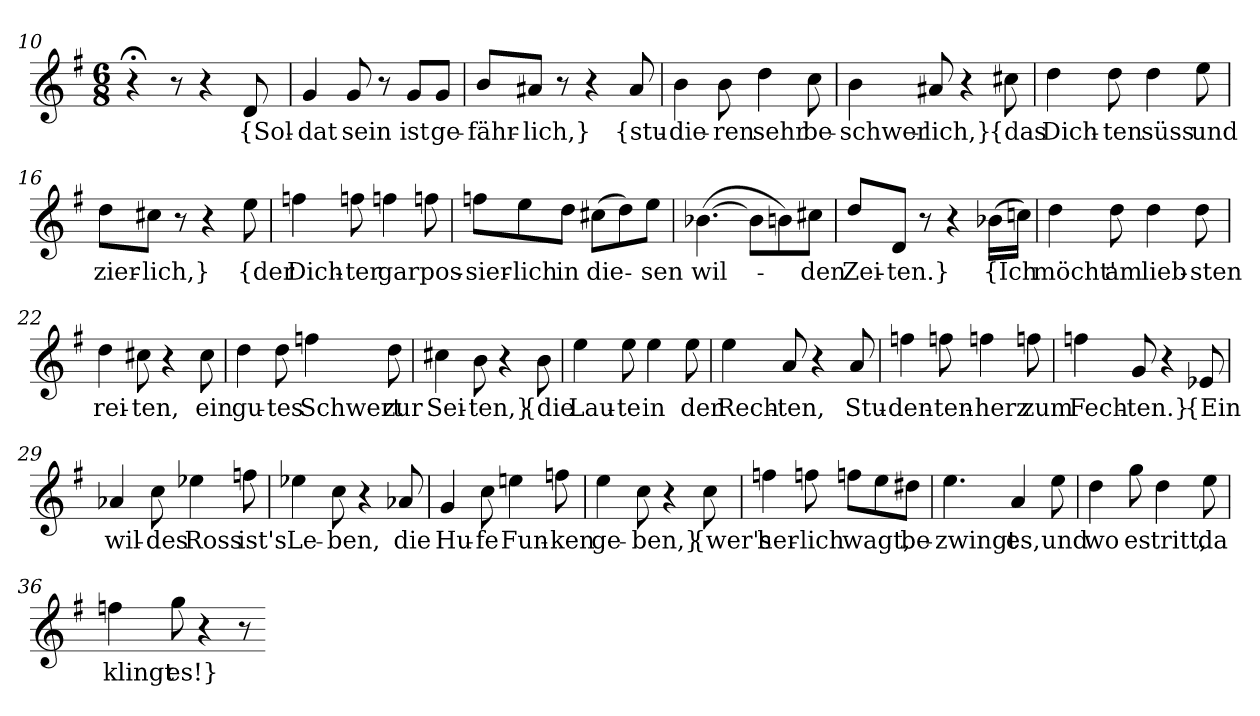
**kern	**text
*part1	*part1
*staff1	*staff1
*clefG2	*
*k[f#]	*
*M6/8	*
=10	=10
4r;<	.
8r	.
4r	.
8d	{Sol-
=11	=11
4g	-dat
8g	sein
8r	.
8g/L	ist
8g/J	ge-
=12	=12
8b/L	-fähr-
8a#X/J	-lich,}
8r	.
4r	.
8a#	{stu-
=13	=13
4b	-die-
8b	-ren
4dd	sehr
8cc	be-
=14	=14
4b	-schwer-
8a#X	-lich,}
4r	.
8cc#X	{das
=15	=15
4dd	Dich-
8dd	-ten
4dd	süss
8ee	und
=16	=16
8dd\L	zier-
8cc#X\J	-lich,}
8r	.
4r	.
8ee	{der
=17	=17
4ffn	Dich-
8ffn	-ter
4ffn	gar
8ffn	pos-
=18	=18
8ffn\L	-sier-
8ee\	-lich
8dd\J	in
(8cc#X\L	die-
8dd\)	.
8ee\J	-sen
=19	=19
([4.b-X	wil-
8b-\L]	.
8bn\)	.
8cc#X\J	-den
=20	=20
8dd/L	Zei-
8d/J	-ten.}
8r	.
4r	.
(16b-X\LL	{Ich
16ccn\JJ)	.
=21	=21
4dd	möcht'
8dd	am
4dd	lieb-
8dd	-sten
=22	=22
4dd	rei-
8cc#X	-ten,
4r	.
8cc#	ein
=23	=23
4dd	gu-
8dd	-tes
4ffn	Schwert
8dd	zur
=24	=24
4cc#X	Sei-
8b	-ten,}
4r	.
8b	{die
=25	=25
4ee	Lau-
8ee	-te
4ee	in
8ee	der
=26	=26
4ee	Rech-
8a	-ten,
4r	.
8a	Stu-
=27	=27
4ffn	-den-
8ffn	-ten-
4ffn	-herz
8ffn	zum
=28	=28
4ffn	Fech-
8g	-ten.}
4r	.
8e-X	{Ein
=29	=29
4a-X	wil-
8cc	-des
4ee-X	Ross
8ffn	ist's
=30	=30
4ee-X	Le-
8cc	-ben,
4r	.
8a-X	die
=31	=31
4g	Hu-
8cc	-fe
4een	Fun-
8ffn	-ken
=32	=32
4ee	ge-
8cc	-ben,}
4r	.
8cc	{wer's
=33	=33
4ffn	her-
8ffn	-lich
8ffn\L	wagt,
8ee\	.
8dd#X\J	be-
=34	=34
4.ee	-zwingt
4a	es,
8ee	und
=35	=35
4dd	wo
8gg	es
4dd	tritt,
8ee	da
=36	=36
4ffn	klingt
8gg	es!}
4r	.
8r	.
=-	=-
*-	*-
